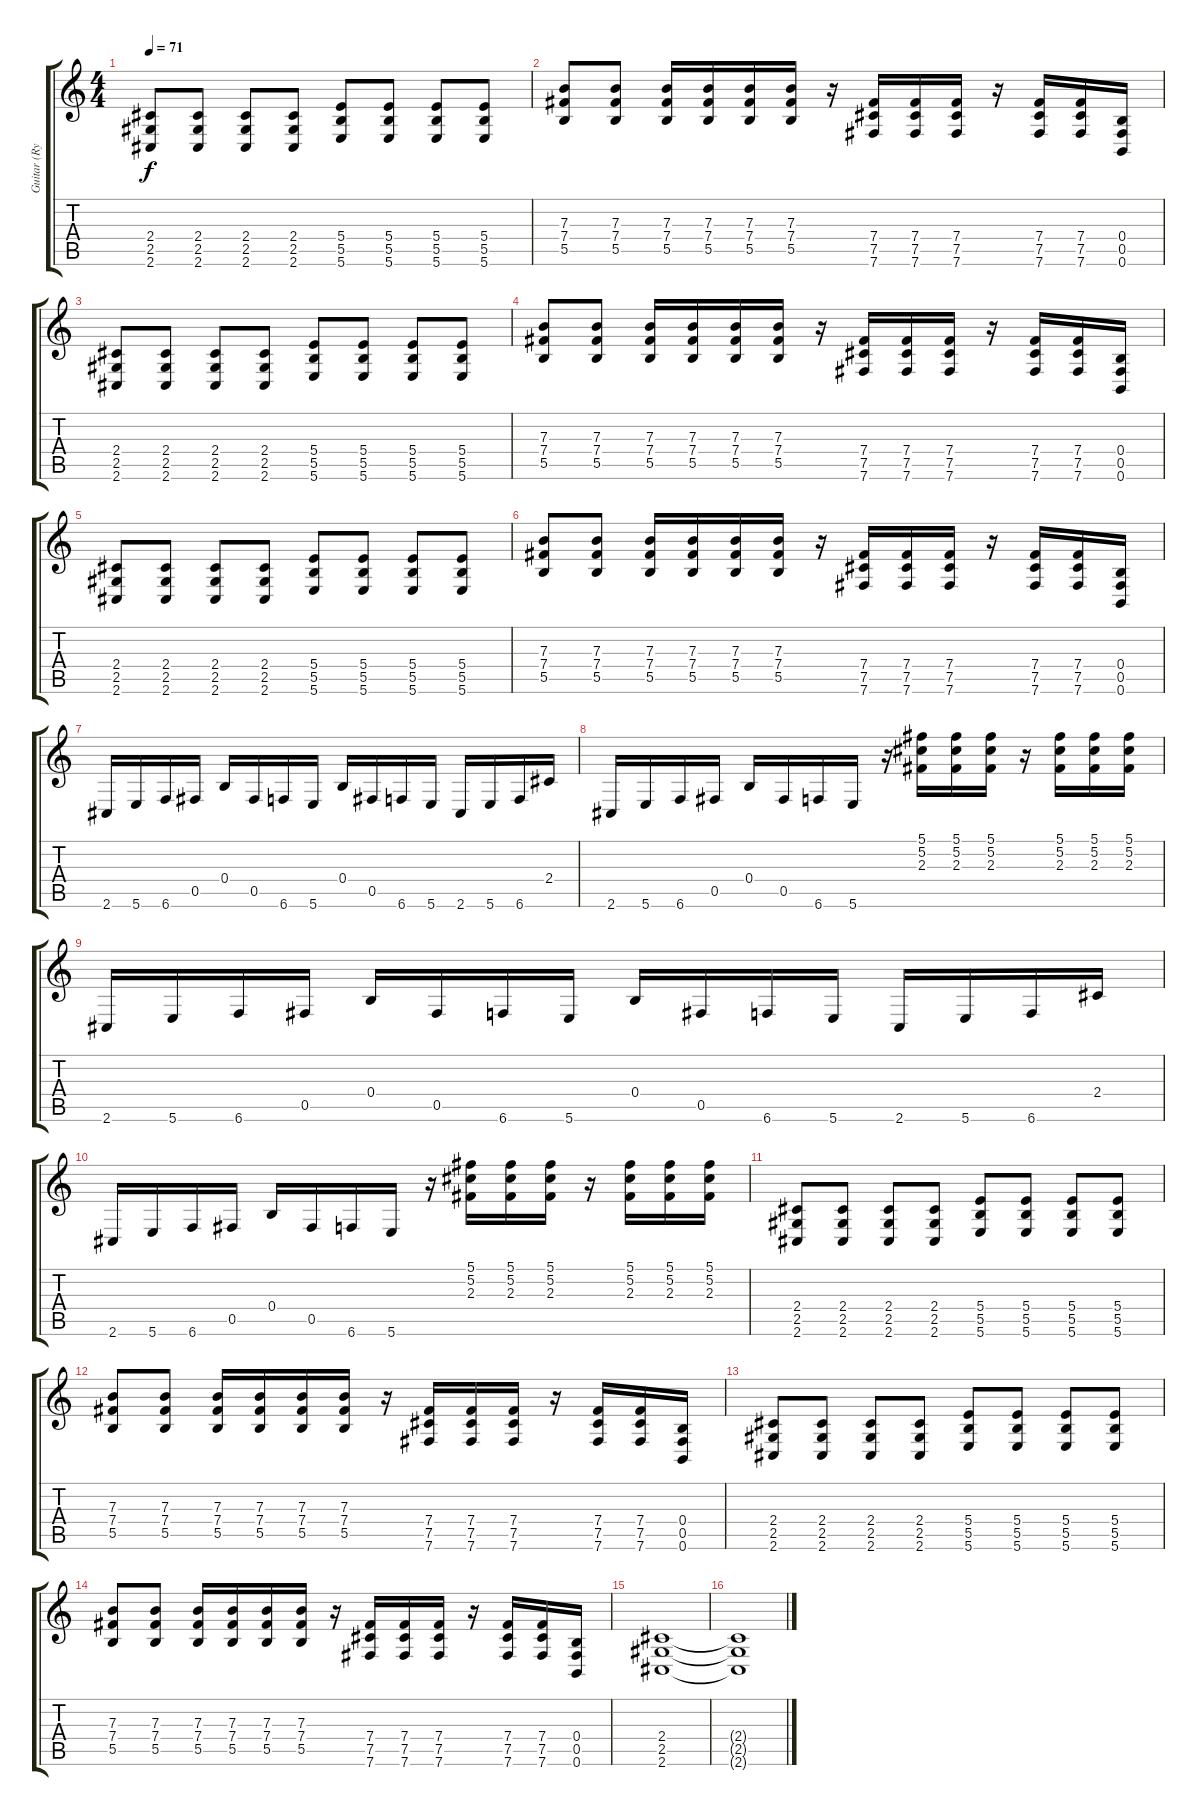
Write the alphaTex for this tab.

\track ("Guitar (Ryan Peake)" "Guitar (Ry") {instrument distortionguitar}
\staff {score tabs}
\tuning (Db4 Ab3 E3 B2 Gb2 B1) {hide}
\ts (4 4)
\tempo 71
\clef g2
\ks c
(2.4 2.5 2.6).8{dy f} (2.4 2.5 2.6).8 (2.4 2.5 2.6).8 (2.4 2.5 2.6).8 (5.4 5.5 5.6).8 (5.4 5.5 5.6).8 (5.4 5.5 5.6).8 (5.4 5.5 5.6).8 |
(7.3 7.4 5.5).8 (7.3 7.4 5.5).8 (7.3 7.4 5.5).16 (7.3 7.4 5.5).16 (7.3 7.4 5.5).16 (7.3 7.4 5.5).16 r.16 (7.4 7.5 7.6).16 (7.4 7.5 7.6).16 (7.4 7.5 7.6).16 r.16 (7.4 7.5 7.6).16 (7.4 7.5 7.6).16 (0.4 0.5 0.6).16 |
(2.4 2.5 2.6).8{volume 16} (2.4 2.5 2.6).8 (2.4 2.5 2.6).8 (2.4 2.5 2.6).8 (5.4 5.5 5.6).8 (5.4 5.5 5.6).8 (5.4 5.5 5.6).8 (5.4 5.5 5.6).8 |
(7.3 7.4 5.5).8 (7.3 7.4 5.5).8 (7.3 7.4 5.5).16 (7.3 7.4 5.5).16 (7.3 7.4 5.5).16 (7.3 7.4 5.5).16 r.16 (7.4 7.5 7.6).16 (7.4 7.5 7.6).16 (7.4 7.5 7.6).16 r.16 (7.4 7.5 7.6).16 (7.4 7.5 7.6).16 (0.4 0.5 0.6).16 |
(2.4 2.5 2.6).8 (2.4 2.5 2.6).8 (2.4 2.5 2.6).8 (2.4 2.5 2.6).8 (5.4 5.5 5.6).8 (5.4 5.5 5.6).8 (5.4 5.5 5.6).8 (5.4 5.5 5.6).8 |
(7.3 7.4 5.5).8 (7.3 7.4 5.5).8 (7.3 7.4 5.5).16 (7.3 7.4 5.5).16 (7.3 7.4 5.5).16 (7.3 7.4 5.5).16 r.16 (7.4 7.5 7.6).16 (7.4 7.5 7.6).16 (7.4 7.5 7.6).16 r.16 (7.4 7.5 7.6).16 (7.4 7.5 7.6).16 (0.4 0.5 0.6).16 |
2.6.16 5.6.16 6.6.16 0.5.16 0.4.16 0.5.16 6.6.16 5.6.16 0.4.16 0.5.16 6.6.16 5.6.16 2.6.16 5.6.16 6.6.16 2.4.16 |
2.6.16 5.6.16 6.6.16 0.5.16 0.4.16 0.5.16 6.6.16 5.6.16 r.16 (5.1 5.2 2.3).16 (5.1 5.2 2.3).16 (5.1 5.2 2.3).16 r.16 (5.1 5.2 2.3).16 (5.1 5.2 2.3).16 (5.1 5.2 2.3).16 |
2.6.16 5.6.16 6.6.16 0.5.16 0.4.16 0.5.16 6.6.16 5.6.16 0.4.16 0.5.16 6.6.16 5.6.16 2.6.16 5.6.16 6.6.16 2.4.16 |
2.6.16 5.6.16 6.6.16 0.5.16 0.4.16 0.5.16 6.6.16 5.6.16 r.16 (5.1 5.2 2.3).16 (5.1 5.2 2.3).16 (5.1 5.2 2.3).16 r.16 (5.1 5.2 2.3).16 (5.1 5.2 2.3).16 (5.1 5.2 2.3).16 |
(2.4 2.5 2.6).8{volume 11} (2.4 2.5 2.6).8 (2.4 2.5 2.6).8 (2.4 2.5 2.6).8 (5.4 5.5 5.6).8 (5.4 5.5 5.6).8 (5.4 5.5 5.6).8 (5.4 5.5 5.6).8 |
(7.3 7.4 5.5).8 (7.3 7.4 5.5).8 (7.3 7.4 5.5).16 (7.3 7.4 5.5).16 (7.3 7.4 5.5).16 (7.3 7.4 5.5).16 r.16 (7.4 7.5 7.6).16 (7.4 7.5 7.6).16 (7.4 7.5 7.6).16 r.16 (7.4 7.5 7.6).16 (7.4 7.5 7.6).16 (0.4 0.5 0.6).16 |
(2.4 2.5 2.6).8{volume 11} (2.4 2.5 2.6).8 (2.4 2.5 2.6).8 (2.4 2.5 2.6).8 (5.4 5.5 5.6).8 (5.4 5.5 5.6).8 (5.4 5.5 5.6).8 (5.4 5.5 5.6).8 |
(7.3 7.4 5.5).8 (7.3 7.4 5.5).8 (7.3 7.4 5.5).16 (7.3 7.4 5.5).16 (7.3 7.4 5.5).16 (7.3 7.4 5.5).16 r.16 (7.4 7.5 7.6).16 (7.4 7.5 7.6).16 (7.4 7.5 7.6).16 r.16 (7.4 7.5 7.6).16 (7.4 7.5 7.6).16 (0.4 0.5 0.6).16 |
(2.4 2.5 2.6).1{instrument overdrivenguitar} |
(2.4{t} 2.5{t} 2.6{t}).1
